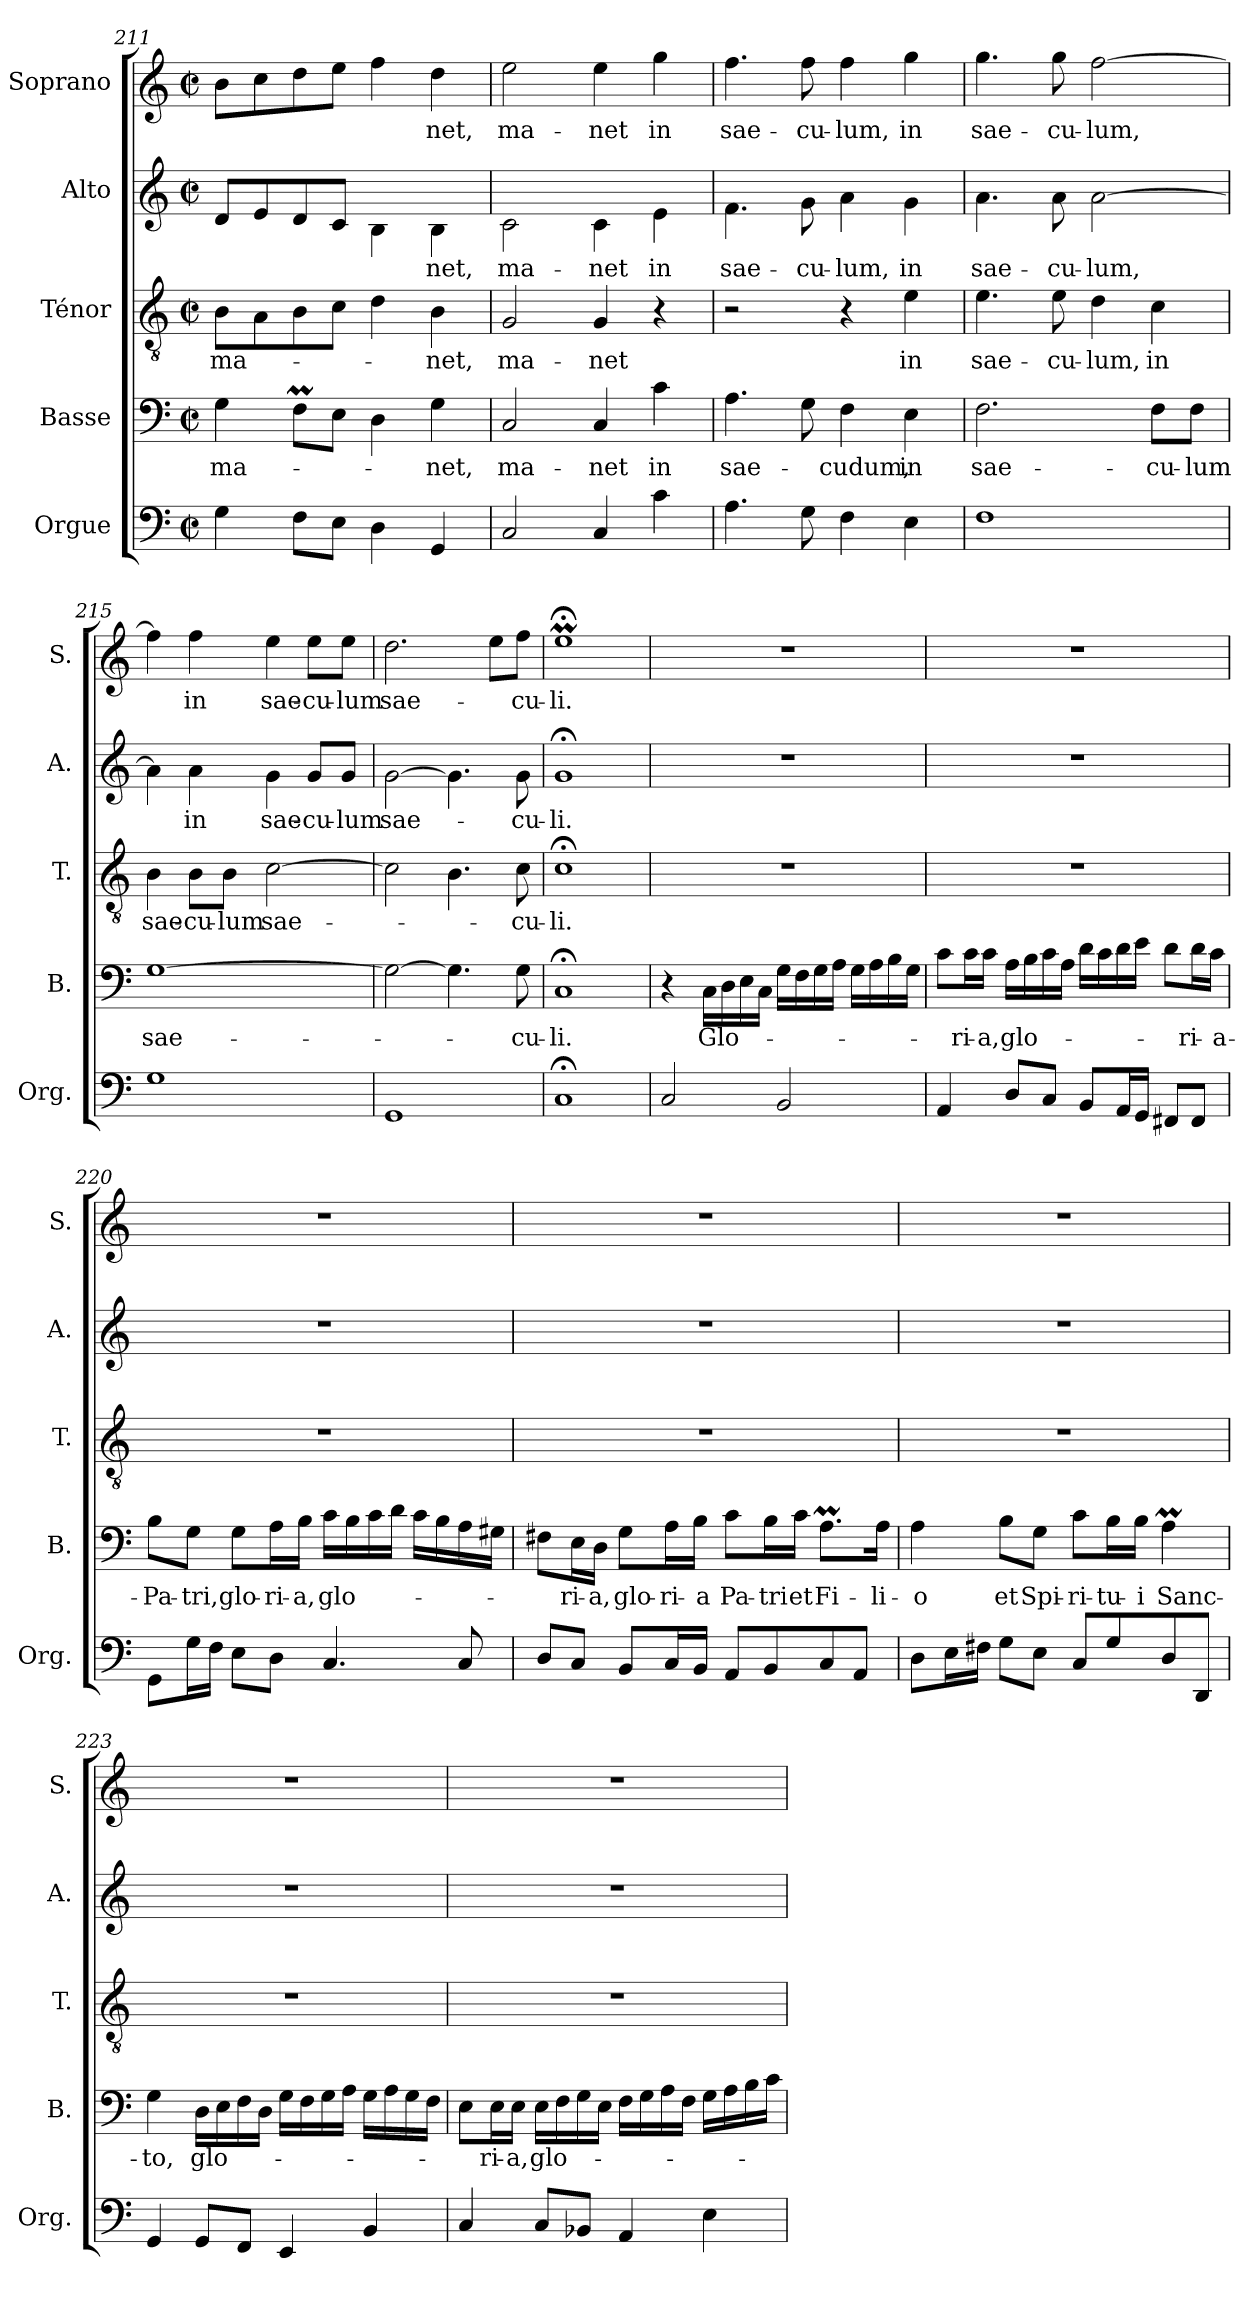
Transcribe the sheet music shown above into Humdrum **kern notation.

**kern	**kern	**text	**kern	**text	**kern	**text	**kern	**text
*part5	*part4	*part4	*part3	*part3	*part2	*part2	*part1	*part1
*staff5	*staff4	*staff4	*staff3	*staff3	*staff2	*staff2	*staff1	*staff1
*I"Orgue	*I"Basse	*	*I"Ténor	*	*I"Alto	*	*I"Soprano	*
*I'Org.	*I'B.	*	*I'T.	*	*I'A.	*	*I'S.	*
*clefF4	*clefF4	*	*clefGv2	*	*clefG2	*	*clefG2	*
*k[]	*k[]	*	*k[]	*	*k[]	*	*k[]	*
*M2/2	*M2/2	*	*M2/2	*	*M2/2	*	*M2/2	*
*met(c|)	*met(c|)	*	*met(c|)	*	*met(c|)	*	*met(c|)	*
=211	=211	=211	=211	=211	=211	=211	=211	=211
!	!	!LO:LY:b	!	!LO:LY:b	!	!	!	!
4G\	4G\	ma-	8B\L	ma-	8d/L	.	8b\L	.
.	.	.	8A\	.	8e/	.	8cc\	.
8F\L	8FM\L	.	8B\	.	8d/	.	8dd\	.
8E\J	8E\J	.	8c\J	.	8c/J	.	8ee\J	.
4D\	4D\	.	4d\	.	4B\	.	4ff\	.
!	!	!LO:LY:b	!	!LO:LY:b	!	!LO:LY:b	!	!LO:LY:b
4GG/	4G\	-net,	4B\	-net,	4B\	-net,	4dd\	-net,
!!LO:LB:g=z
=212	=212	=212	=212	=212	=212	=212	=212	=212
!	!	!LO:LY:b	!	!LO:LY:b	!	!LO:LY:b	!	!LO:LY:b
2C/	2C/	ma-	2G/	ma-	2c\	ma-	2ee\	ma-
!	!	!LO:LY:b	!	!LO:LY:b	!	!LO:LY:b	!	!LO:LY:b
4C/	4C/	-net	4G/	-net	4c\	-net	4ee\	-net
!	!	!LO:LY:b	!	!	!	!LO:LY:b	!	!LO:LY:b
4c\	4c\	in	4r	.	4e\	in	4gg\	in
=213	=213	=213	=213	=213	=213	=213	=213	=213
!	!	!LO:LY:b	!	!	!	!LO:LY:b	!	!LO:LY:b
4.A\	4.A\	sae-	2r	.	4.f\	sae-	4.ff\	sae-
!	!	!	!	!	!	!LO:LY:b	!	!LO:LY:b
8G\	8G\	.	.	.	8g\	-cu-	8ff\	-cu-
!	!	!LO:LY:b	!	!	!	!LO:LY:b	!	!LO:LY:b
4F\	4F\	-cudum,	4r	.	4a\	-lum,	4ff\	-lum,
!	!	!LO:LY:b	!	!LO:LY:b	!	!LO:LY:b	!	!LO:LY:b
4E\	4E\	in	4e\	in	4g\	in	4gg\	in
=214	=214	=214	=214	=214	=214	=214	=214	=214
!	!	!LO:LY:b	!	!LO:LY:b	!	!LO:LY:b	!	!LO:LY:b
1F	2.F\	sae-	4.e\	sae-	4.a\	sae-	4.gg\	sae-
!	!	!	!	!LO:LY:b	!	!LO:LY:b	!	!LO:LY:b
.	.	.	8e\	-cu-	8a\	-cu-	8gg\	-cu-
!	!	!	!	!LO:LY:b	!	!LO:LY:b	!	!LO:LY:b
.	.	.	4d\	-lum,	[2a\	-lum,	[2ff\	-lum,
!	!	!LO:LY:b	!	!LO:LY:b	!	!	!	!
.	8F\L	-cu-	4c\	in	.	.	.	.
!	!	!LO:LY:b	!	!	!	!	!	!
.	8F\J	-lum	.	.	.	.	.	.
=215	=215	=215	=215	=215	=215	=215	=215	=215
!	!	!LO:LY:b	!	!LO:LY:b	!	!	!	!
1G	[1G	sae-	4B\	sae-	4a\]	.	4ff\]	.
!	!	!	!	!LO:LY:b	!	!LO:LY:b	!	!LO:LY:b
.	.	.	8B\L	-cu-	4a\	in	4ff\	in
!	!	!	!	!LO:LY:b	!	!	!	!
.	.	.	8B\J	-lum	.	.	.	.
!	!	!	!	!LO:LY:b	!	!LO:LY:b	!	!LO:LY:b
.	.	.	[2c\	sae-	4g\	sae-	4ee\	sae-
!	!	!	!	!	!	!LO:LY:b	!	!LO:LY:b
.	.	.	.	.	8g/L	-cu-	8ee\L	-cu-
!	!	!	!	!	!	!LO:LY:b	!	!LO:LY:b
.	.	.	.	.	8g/J	-lum	8ee\J	-lum
=216	=216	=216	=216	=216	=216	=216	=216	=216
!	!	!	!	!	!	!LO:LY:b	!	!LO:LY:b
1GG	2G\_	.	2c\]	.	[2g\	sae-	2.dd\	sae-
.	4.G\]	.	4.B\	.	4.g\]	.	.	.
.	.	.	.	.	.	.	8ee\L	.
!	!	!LO:LY:b	!	!LO:LY:b	!	!LO:LY:b	!	!LO:LY:b
.	8G\	-cu-	8c\	-cu-	8g\	-cu-	8ff\J	-cu-
=217	=217	=217	=217	=217	=217	=217	=217	=217
!	!	!LO:LY:b	!	!LO:LY:b	!	!LO:LY:b	!	!LO:LY:b
1C;<	1C;<	-li.	1c;<	-li.	1g;<	-li.	1ee;<m	-li.
=218	=218	=218	=218	=218	=218	=218	=218	=218
*	*	*	*	*	*	*	*^	*
2C/	4r	.	1r	.	1r	.	1r	4ryy	.
*	*	*	*	*	*	*	*MM80	*	*
!	!	!LO:LY:b	!	!	!	!	!	!	!
.	16C\LL	Glo-	.	.	.	.	.	2.ryy	.
.	16D\	.	.	.	.	.	.	.	.
.	16E\	.	.	.	.	.	.	.	.
.	16C\JJ	.	.	.	.	.	.	.	.
2BB/	16G\LL	.	.	.	.	.	.	.	.
.	16F\	.	.	.	.	.	.	.	.
.	16G\	.	.	.	.	.	.	.	.
.	16A\JJ	.	.	.	.	.	.	.	.
.	16G\LL	.	.	.	.	.	.	.	.
.	16A\	.	.	.	.	.	.	.	.
.	16B\	.	.	.	.	.	.	.	.
.	16G\JJ	.	.	.	.	.	.	.	.
*	*	*	*	*	*	*	*v	*v	*
!!LO:PB:g=z
=219	=219	=219	=219	=219	=219	=219	=219	=219
4AA/	8c\L	.	1r	.	1r	.	1r	.
!	!	!LO:LY:b	!	!	!	!	!	!
.	16c\L	-ri-	.	.	.	.	.	.
!	!	!LO:LY:b	!	!	!	!	!	!
.	16c\JJ	-a,	.	.	.	.	.	.
!	!	!LO:LY:b	!	!	!	!	!	!
8D/L	16A\LL	glo-	.	.	.	.	.	.
.	16B\	.	.	.	.	.	.	.
8C/J	16c\	.	.	.	.	.	.	.
.	16A\JJ	.	.	.	.	.	.	.
8BB/L	16d\LL	.	.	.	.	.	.	.
.	16c\	.	.	.	.	.	.	.
16AA/L	16d\	.	.	.	.	.	.	.
16GG/JJ	16e\JJ	.	.	.	.	.	.	.
8FF#X/L	8d\L	.	.	.	.	.	.	.
!	!	!LO:LY:b	!	!	!	!	!	!
8FF#/J	16d\L	-ri-	.	.	.	.	.	.
!	!	!LO:LY:b	!	!	!	!	!	!
.	16c\JJ	-a-	.	.	.	.	.	.
=220	=220	=220	=220	=220	=220	=220	=220	=220
!	!	!LO:LY:b	!	!	!	!	!	!
8GG\L	8B\L	-Pa-	1r	.	1r	.	1r	.
!	!	!LO:LY:b	!	!	!	!	!	!
16G\L	8G\J	-tri,	.	.	.	.	.	.
16F\JJ	.	.	.	.	.	.	.	.
!	!	!LO:LY:b	!	!	!	!	!	!
8E\L	8G\L	glo-	.	.	.	.	.	.
!	!	!LO:LY:b	!	!	!	!	!	!
8D\J	16A\L	-ri-	.	.	.	.	.	.
!	!	!LO:LY:b	!	!	!	!	!	!
.	16B\JJ	-a,	.	.	.	.	.	.
!	!	!LO:LY:b	!	!	!	!	!	!
4.C/	16c\LL	glo-	.	.	.	.	.	.
.	16B\	.	.	.	.	.	.	.
.	16c\	.	.	.	.	.	.	.
.	16d\JJ	.	.	.	.	.	.	.
.	16c\LL	.	.	.	.	.	.	.
.	16B\	.	.	.	.	.	.	.
8C/	16A\	.	.	.	.	.	.	.
.	16G#X\JJ	.	.	.	.	.	.	.
=221	=221	=221	=221	=221	=221	=221	=221	=221
8D/L	8F#X\L	.	1r	.	1r	.	1r	.
!	!	!LO:LY:b	!	!	!	!	!	!
8C/J	16E\L	-ri-	.	.	.	.	.	.
!	!	!LO:LY:b	!	!	!	!	!	!
.	16D\JJ	-a,	.	.	.	.	.	.
!	!	!LO:LY:b	!	!	!	!	!	!
8BB/L	8G\L	glo-	.	.	.	.	.	.
!	!	!LO:LY:b	!	!	!	!	!	!
16C/L	16A\L	-ri-	.	.	.	.	.	.
!	!	!LO:LY:b	!	!	!	!	!	!
16BB/JJ	16B\JJ	-a	.	.	.	.	.	.
!	!	!LO:LY:b	!	!	!	!	!	!
8AA/L	8c\L	Pa-	.	.	.	.	.	.
!	!	!LO:LY:b	!	!	!	!	!	!
8BB/	16B\L	-tri	.	.	.	.	.	.
!	!	!LO:LY:b	!	!	!	!	!	!
.	16c\JJ	et	.	.	.	.	.	.
!	!	!LO:LY:b	!	!	!	!	!	!
8C/	8.AM\L	Fi-	.	.	.	.	.	.
8AA/J	.	.	.	.	.	.	.	.
!	!	!LO:LY:b	!	!	!	!	!	!
.	16A\Jk	-li-	.	.	.	.	.	.
!!LO:LB:g=z
=222	=222	=222	=222	=222	=222	=222	=222	=222
!	!	!LO:LY:b	!	!	!	!	!	!
8D\L	4A\	-o	1r	.	1r	.	1r	.
16E\L	.	.	.	.	.	.	.	.
16F#X\JJ	.	.	.	.	.	.	.	.
!	!	!LO:LY:b	!	!	!	!	!	!
8G\L	8B\L	et	.	.	.	.	.	.
!	!	!LO:LY:b	!	!	!	!	!	!
8E\J	8G\J	Spi-	.	.	.	.	.	.
!	!	!LO:LY:b	!	!	!	!	!	!
8C/L	8c\L	-ri-	.	.	.	.	.	.
!	!	!LO:LY:b	!	!	!	!	!	!
8G/	16B\L	-tu-	.	.	.	.	.	.
!	!	!LO:LY:b	!	!	!	!	!	!
.	16B\JJ	-i	.	.	.	.	.	.
!	!	!LO:LY:b	!	!	!	!	!	!
8D/	4AM\	Sanc-	.	.	.	.	.	.
8DD/J	.	.	.	.	.	.	.	.
=223	=223	=223	=223	=223	=223	=223	=223	=223
!	!	!LO:LY:b	!	!	!	!	!	!
4GG/	4G\	-to,	1r	.	1r	.	1r	.
!	!	!LO:LY:b	!	!	!	!	!	!
8GG/L	16D\LL	glo-	.	.	.	.	.	.
.	16E\	.	.	.	.	.	.	.
8FF/J	16F\	.	.	.	.	.	.	.
.	16D\JJ	.	.	.	.	.	.	.
4EE/	16G\LL	.	.	.	.	.	.	.
.	16F\	.	.	.	.	.	.	.
.	16G\	.	.	.	.	.	.	.
.	16A\JJ	.	.	.	.	.	.	.
4BB/	16G\LL	.	.	.	.	.	.	.
.	16A\	.	.	.	.	.	.	.
.	16G\	.	.	.	.	.	.	.
.	16F\JJ	.	.	.	.	.	.	.
=224	=224	=224	=224	=224	=224	=224	=224	=224
4C/	8E\L	.	1r	.	1r	.	1r	.
!	!	!LO:LY:b	!	!	!	!	!	!
.	16E\L	-ri-	.	.	.	.	.	.
!	!	!LO:LY:b	!	!	!	!	!	!
.	16E\JJ	-a,	.	.	.	.	.	.
!	!	!LO:LY:b	!	!	!	!	!	!
8C/L	16E\LL	glo-	.	.	.	.	.	.
.	16F\	.	.	.	.	.	.	.
8BB-X/J	16G\	.	.	.	.	.	.	.
.	16E\JJ	.	.	.	.	.	.	.
4AA/	16F\LL	.	.	.	.	.	.	.
.	16G\	.	.	.	.	.	.	.
.	16A\	.	.	.	.	.	.	.
.	16F\JJ	.	.	.	.	.	.	.
4E\	16G\LL	.	.	.	.	.	.	.
.	16A\	.	.	.	.	.	.	.
.	16B\	.	.	.	.	.	.	.
.	16c\JJ	.	.	.	.	.	.	.
=	=	=	=	=	=	=	=	=
*-	*-	*-	*-	*-	*-	*-	*-	*-
